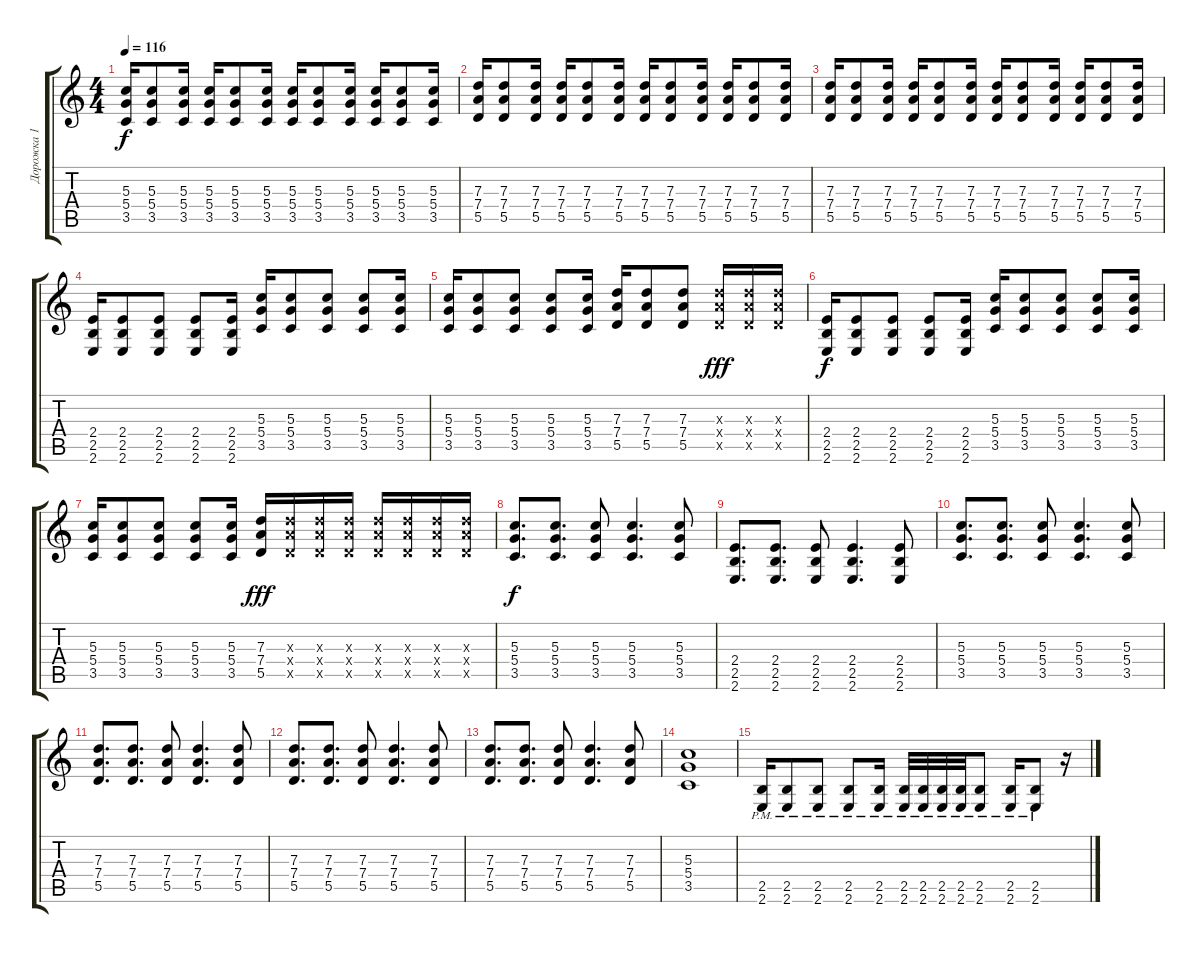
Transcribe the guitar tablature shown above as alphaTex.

\track ("Дорожка 1" "Дорожка 1") {instrument overdrivenguitar}
\staff {score tabs}
\tuning (E4 B3 G3 D3 A2 D2) {hide}
\ts (4 4)
\tempo 116
\clef g2
\ks c
(5.3 5.4 3.5).16{dy f} (5.3 5.4 3.5).8 (5.3 5.4 3.5).16 (5.3 5.4 3.5).16 (5.3 5.4 3.5).8 (5.3 5.4 3.5).16 (5.3 5.4 3.5).16 (5.3 5.4 3.5).8 (5.3 5.4 3.5).16 (5.3 5.4 3.5).16 (5.3 5.4 3.5).8 (5.3 5.4 3.5).16 |
(7.3 7.4 5.5).16 (7.3 7.4 5.5).8 (7.3 7.4 5.5).16 (7.3 7.4 5.5).16 (7.3 7.4 5.5).8 (7.3 7.4 5.5).16 (7.3 7.4 5.5).16 (7.3 7.4 5.5).8 (7.3 7.4 5.5).16 (7.3 7.4 5.5).16 (7.3 7.4 5.5).8 (7.3 7.4 5.5).16 |
(7.3 7.4 5.5).16 (7.3 7.4 5.5).8 (7.3 7.4 5.5).16 (7.3 7.4 5.5).16 (7.3 7.4 5.5).8 (7.3 7.4 5.5).16 (7.3 7.4 5.5).16 (7.3 7.4 5.5).8 (7.3 7.4 5.5).16 (7.3 7.4 5.5).16 (7.3 7.4 5.5).8 (7.3 7.4 5.5).16 |
(2.4 2.5 2.6).16 (2.4 2.5 2.6).8 (2.4 2.5 2.6).8 (2.4 2.5 2.6).8 (2.4 2.5 2.6).16 (5.3 5.4 3.5).16 (5.3 5.4 3.5).8 (5.3 5.4 3.5).8 (5.3 5.4 3.5).8 (5.3 5.4 3.5).16 |
(5.3 5.4 3.5).16 (5.3 5.4 3.5).8 (5.3 5.4 3.5).8 (5.3 5.4 3.5).8 (5.3 5.4 3.5).16 (7.3 7.4 5.5).16 (7.3 7.4 5.5).8 (7.3 7.4 5.5).8 (7.3{x} 7.4{x} 5.5{x}).16{dy fff} (7.3{x} 7.4{x} 5.5{x}).16 (7.3{x} 7.4{x} 5.5{x}).16 |
(2.4 2.5 2.6).16{dy f} (2.4 2.5 2.6).8 (2.4 2.5 2.6).8 (2.4 2.5 2.6).8 (2.4 2.5 2.6).16 (5.3 5.4 3.5).16 (5.3 5.4 3.5).8 (5.3 5.4 3.5).8 (5.3 5.4 3.5).8 (5.3 5.4 3.5).16 |
(5.3 5.4 3.5).16 (5.3 5.4 3.5).8 (5.3 5.4 3.5).8 (5.3 5.4 3.5).8 (5.3 5.4 3.5).16 (7.3 7.4 5.5).16{dy fff} (7.3{x} 7.4{x} 5.5{x}).16 (7.3{x} 7.4{x} 5.5{x}).16 (7.3{x} 7.4{x} 5.5{x}).16 (7.3{x} 7.4{x} 5.5{x}).16 (7.3{x} 7.4{x} 5.5{x}).16 (7.3{x} 7.4{x} 5.5{x}).16 (7.3{x} 7.4{x} 5.5{x}).16 |
(5.3 5.4 3.5).8{d dy f} (5.3 5.4 3.5).8{d} (5.3 5.4 3.5).8 (5.3 5.4 3.5).4{d} (5.3 5.4 3.5).8 |
(2.4 2.5 2.6).8{d} (2.4 2.5 2.6).8{d} (2.4 2.5 2.6).8 (2.4 2.5 2.6).4{d} (2.4 2.5 2.6).8 |
(5.3 5.4 3.5).8{d} (5.3 5.4 3.5).8{d} (5.3 5.4 3.5).8 (5.3 5.4 3.5).4{d} (5.3 5.4 3.5).8 |
(7.3 7.4 5.5).8{d} (7.3 7.4 5.5).8{d} (7.3 7.4 5.5).8 (7.3 7.4 5.5).4{d} (7.3 7.4 5.5).8 |
(7.3 7.4 5.5).8{d} (7.3 7.4 5.5).8{d} (7.3 7.4 5.5).8 (7.3 7.4 5.5).4{d} (7.3 7.4 5.5).8 |
(7.3 7.4 5.5).8{d} (7.3 7.4 5.5).8{d} (7.3 7.4 5.5).8 (7.3 7.4 5.5).4{d} (7.3 7.4 5.5).8 |
(5.3 5.4 3.5).1 |
(2.5{pm} 2.6{pm}).16 (2.5{pm} 2.6{pm}).8 (2.5{pm} 2.6{pm}).8 (2.5{pm} 2.6{pm}).8 (2.5{pm} 2.6{pm}).16 (2.5{pm} 2.6{pm}).32 (2.5{pm} 2.6{pm}).32 (2.5{pm} 2.6{pm}).32 (2.5{pm} 2.6{pm}).32 (2.5{pm} 2.6{pm}).8 (2.5{pm} 2.6{pm}).16 (2.5{pm} 2.6{pm}).8 r.16
